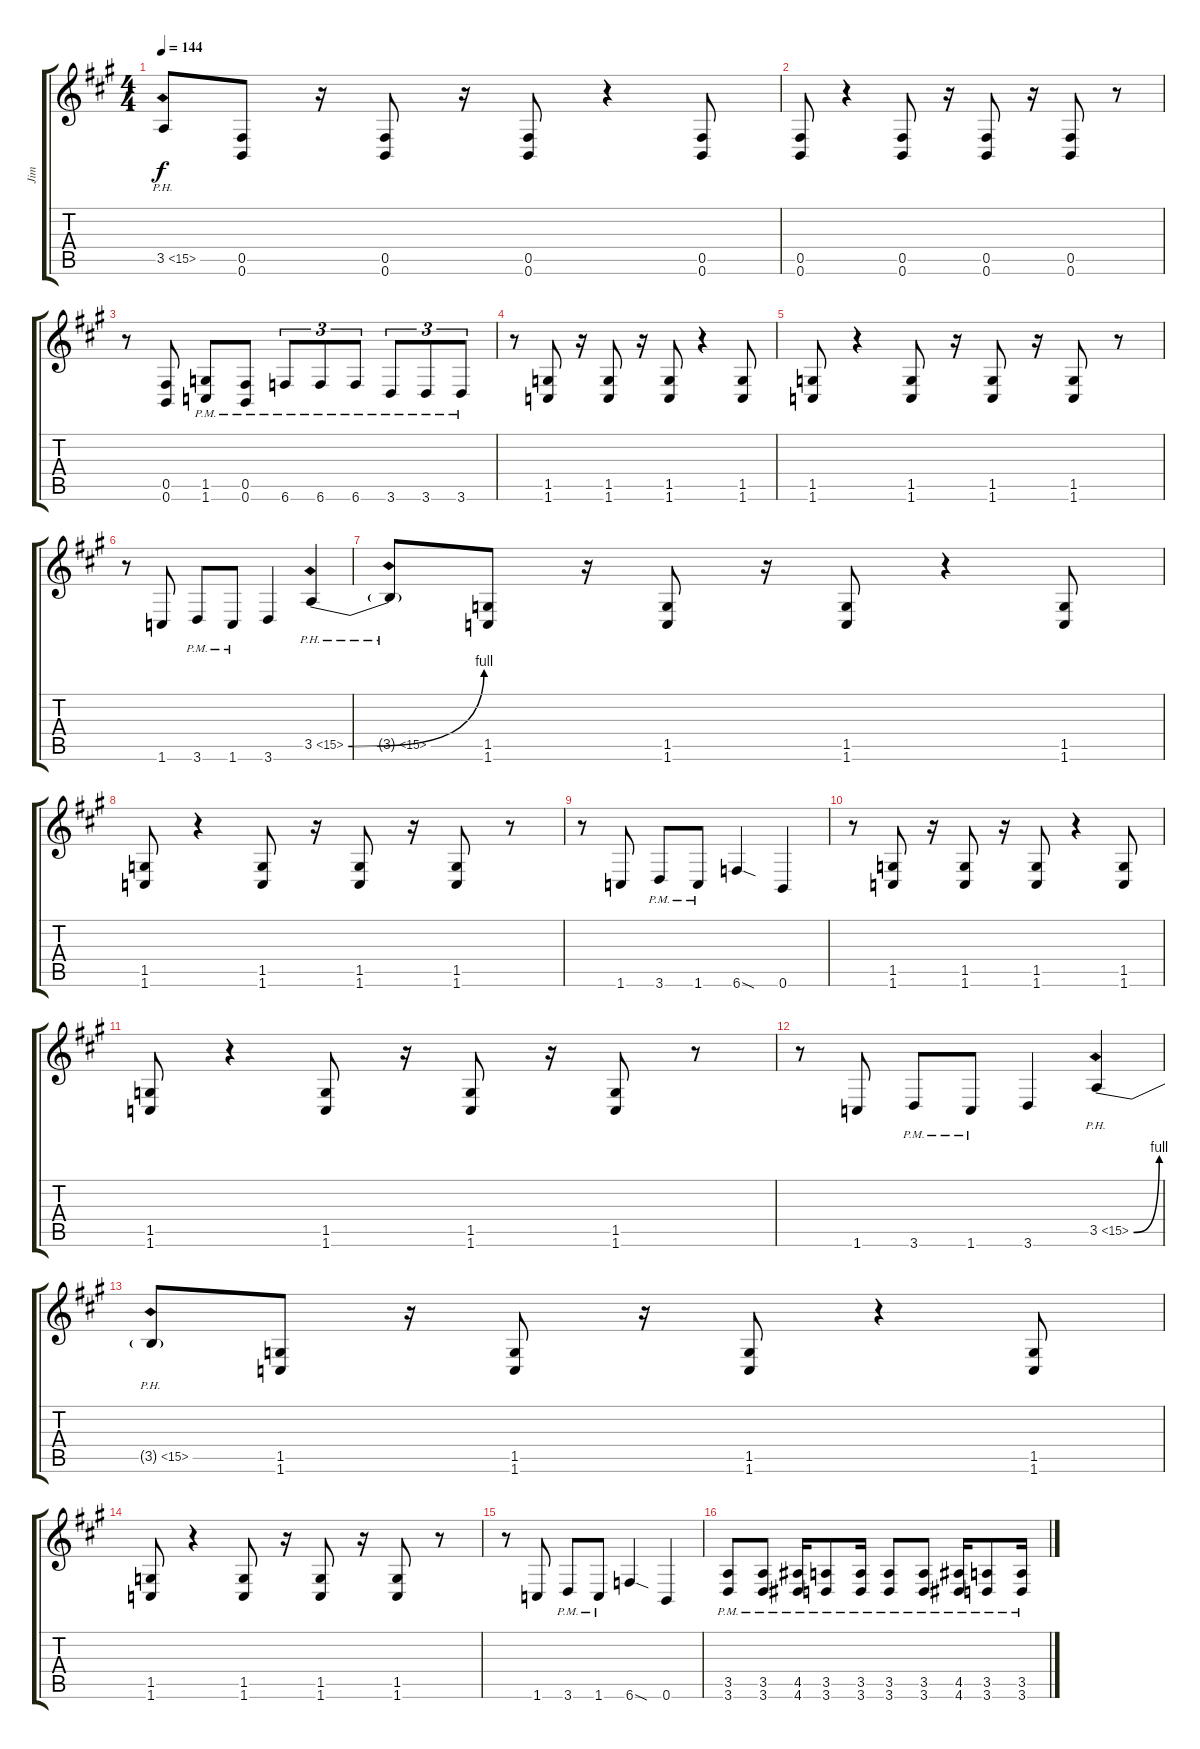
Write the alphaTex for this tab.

\track ("Jim" "Jim") {instrument distortionguitar}
\staff {score tabs}
\tuning (Db4 Ab3 E3 B2 Gb2 B1) {hide}
\ts (4 4)
\tempo 144
\clef g2
\ks a
3.5{ph 12 t}.8{dy f} (0.5 0.6).8 r.16 (0.5 0.6).8 r.16 (0.5 0.6).8 r.4 (0.5 0.6).8 |
(0.5 0.6).8 r.4 (0.5 0.6).8 r.16 (0.5 0.6).8 r.16 (0.5 0.6).8 r.8 |
r.8 (0.5 0.6).8 (1.5{pm} 1.6{pm}).8 (0.5{pm} 0.6{pm}).8 6.6{pm}.8{tu (3 2)} 6.6{pm}.8{tu (3 2)} 6.6{pm}.8{tu (3 2)} 3.6{pm}.8{tu (3 2)} 3.6{pm}.8{tu (3 2)} 3.6{pm}.8{tu (3 2)} |
r.8 (1.5 1.6).8 r.16 (1.5 1.6).8 r.16 (1.5 1.6).8 r.4 (1.5 1.6).8 |
(1.5 1.6).8 r.4 (1.5 1.6).8 r.16 (1.5 1.6).8 r.16 (1.5 1.6).8 r.8 |
r.8 1.6.8 3.6{pm}.8 1.6{pm}.8 3.6.4 3.5{be (bend 0 0 60 4) ph 12}.4 |
3.5{ph 12 t}.8 (1.5 1.6).8 r.16 (1.5 1.6).8 r.16 (1.5 1.6).8 r.4 (1.5 1.6).8 |
(1.5 1.6).8 r.4 (1.5 1.6).8 r.16 (1.5 1.6).8 r.16 (1.5 1.6).8 r.8 |
r.8 1.6.8 3.6{pm}.8 1.6{pm}.8 6.6{sod}.4 0.6.4 |
r.8 (1.5 1.6).8 r.16 (1.5 1.6).8 r.16 (1.5 1.6).8 r.4 (1.5 1.6).8 |
(1.5 1.6).8 r.4 (1.5 1.6).8 r.16 (1.5 1.6).8 r.16 (1.5 1.6).8 r.8 |
r.8 1.6.8 3.6{pm}.8 1.6{pm}.8 3.6.4 3.5{be (bend 0 0 60 4) ph 12}.4 |
3.5{ph 12 t}.8 (1.5 1.6).8 r.16 (1.5 1.6).8 r.16 (1.5 1.6).8 r.4 (1.5 1.6).8 |
(1.5 1.6).8 r.4 (1.5 1.6).8 r.16 (1.5 1.6).8 r.16 (1.5 1.6).8 r.8 |
r.8 1.6.8 3.6{pm}.8 1.6{pm}.8 6.6{sod}.4 0.6.4 |
(3.5{pm} 3.6{pm}).8 (3.5{pm} 3.6{pm}).8 (4.5{pm} 4.6{pm}).16 (3.5{pm} 3.6{pm}).8 (3.5{pm} 3.6{pm}).16 (3.5{pm} 3.6{pm}).8 (3.5{pm} 3.6{pm}).8 (4.5{pm} 4.6{pm}).16 (3.5{pm} 3.6{pm}).8 (3.5{pm} 3.6{pm}).16
